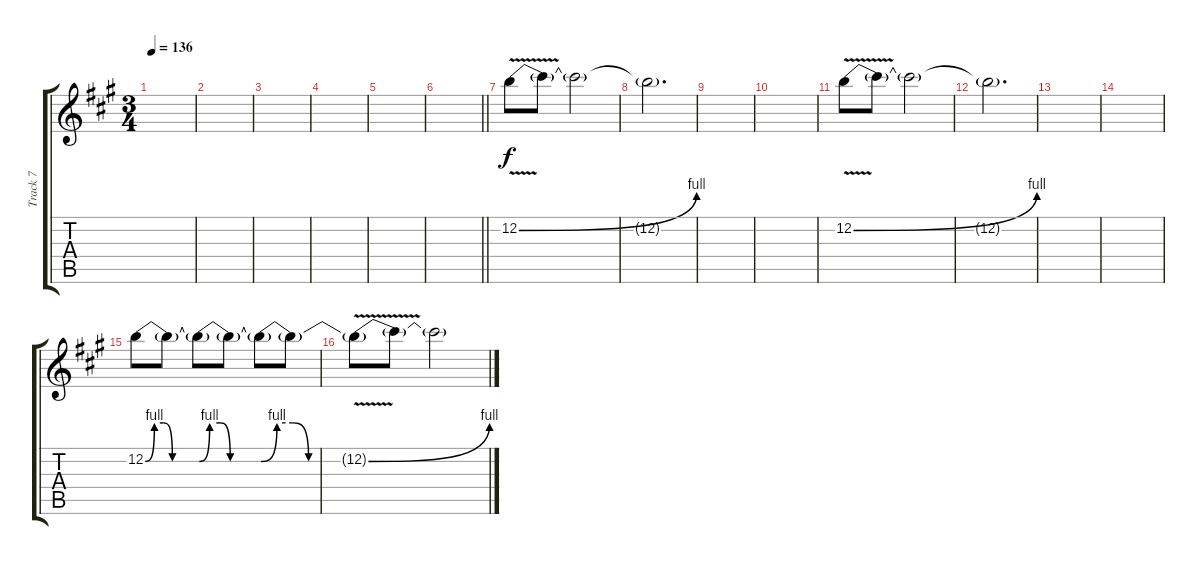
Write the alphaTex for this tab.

\track ("Track 7" "Track 7") {instrument electricguitarjazz}
\staff {score tabs}
\tuning (E4 B3 G3 D3 A2 E2) {hide}
\ts (3 4)
\tempo 136
\clef g2
\ks a
|
|
|
|
|
\barLineRight lightlight
|
12.2{be (bend 0 0 60 4) v}.8 12.2{t}.8 12.2{t}.2 |
12.2{t}.2{d} |
|
|
12.2{be (bend 0 0 60 4) v}.8 12.2{t}.8 12.2{t}.2 |
12.2{t}.2{d} |
|
|
12.2{be (custom 0 0 10 4 20 4 30 0 60 0)}.8 12.2{t}.8 12.2{be (custom 0 0 10 4 20 4 30 0 60 0) t}.8 12.2{t}.8 12.2{be (custom 0 0 10 4 20 4 30 0 60 0) t}.8 12.2{t}.8 |
12.2{be (bend 0 0 60 4) v t}.8 12.2{t}.8 12.2{t}.2
